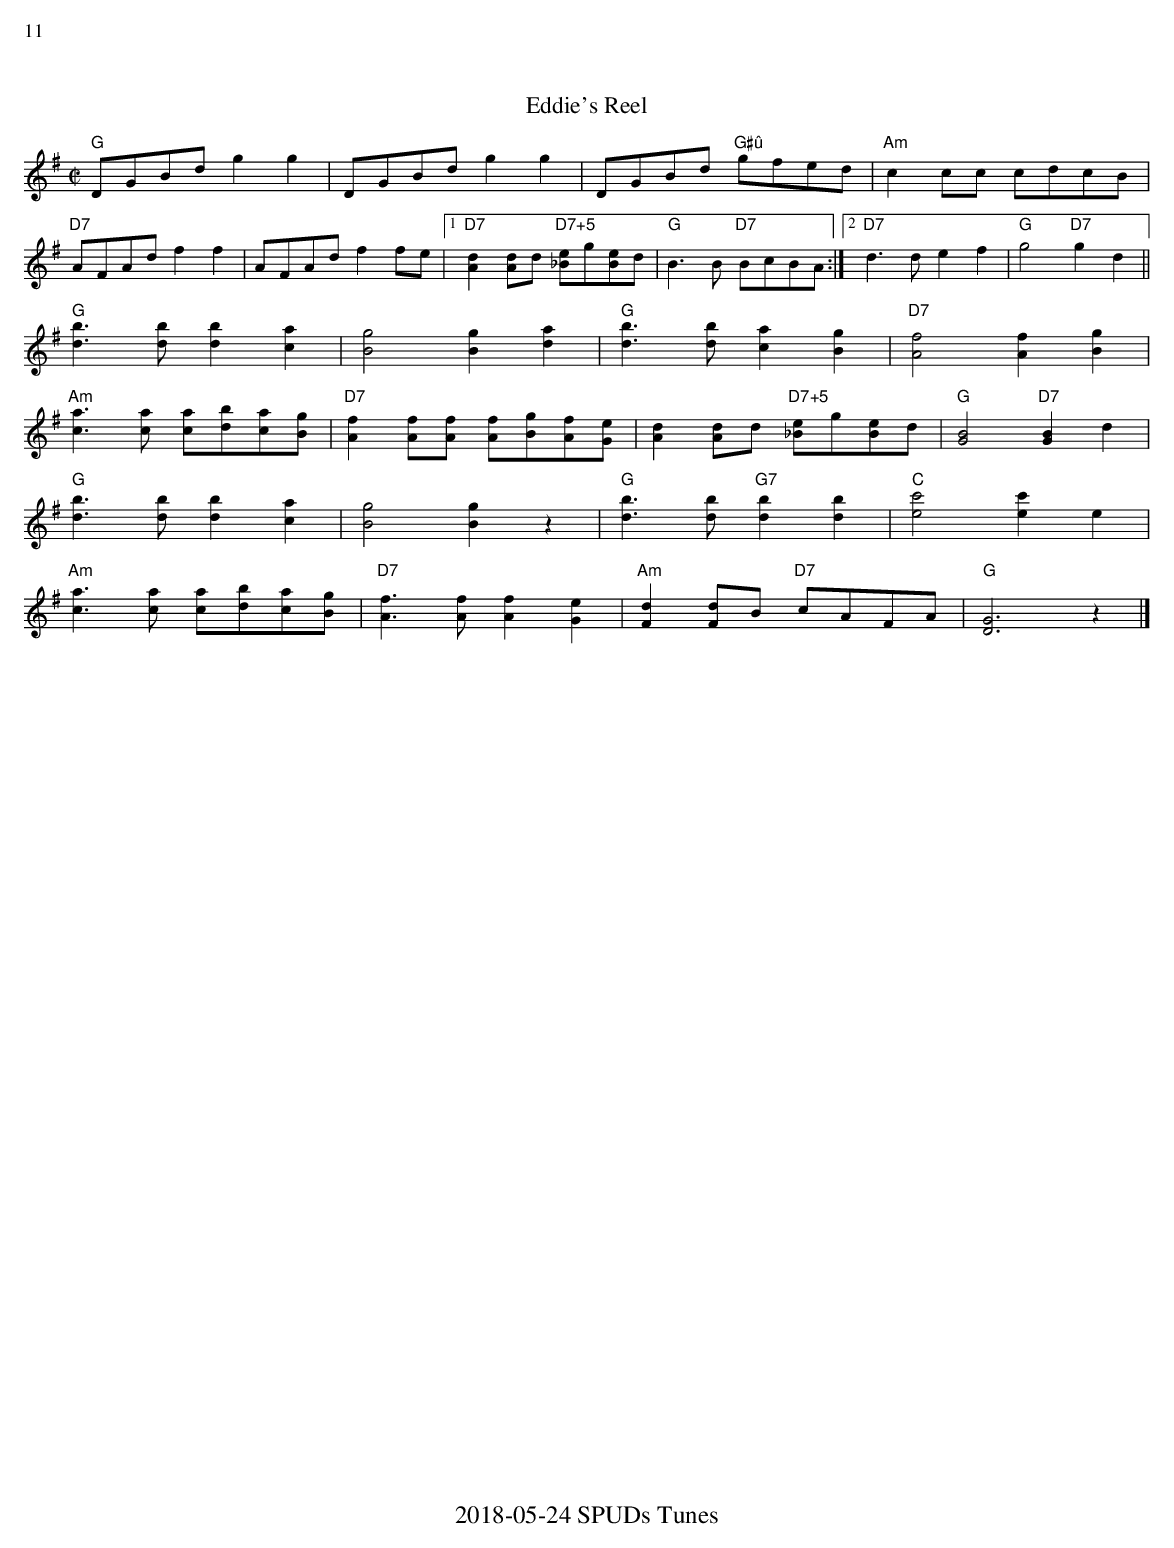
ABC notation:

X:1
%%text 11
T: Eddie's Reel
M: C|
L: 1/8
K: G
"G"DGBd g2g2 | DGBd g2g2 | DGBd "G#û"gfed | "Am"c2cc cdcB|
"D7"AFAd f2f2 | AFAd f2fe |1 "D7"[d2A2] [dA]d "D7+5"[e_B]g[eB]d | "G"B3B "D7"BcBA:|2"D7"d3de2f2|"G"g4"D7"g2d2||
"G"[b3d3][bd] [b2d2][a2c2] | [g4B4] [g2B2][a2d2] | "G"[b3d3][bd] [a2c2][g2B2]| "D7"[f4A4] [f2A2] [g2B2] |
 "Am"[a3c3][ac] [ac][bd][ac][gB] |"D7" [f2A2] [fA][fA] [fA][gB][fA][eG] | [d2A2] [dA]d "D7+5"[e_B]g[eB]d | "G"[G4B4] "D7"[G2B2]d2  |
"G"[b3d3][bd] [b2d2][a2c2] | [g4B4] [g2B2]z2 | "G"[b3d3][bd] "G7"[b2d2][b2d2] | "C"[c'4e4] [c'2e2]e2|
"Am"[a3c3][ac] [ac][bd][ac][gB]  | "D7"[f3A3] [fA] [f2A2][e2G2] | "Am"[d2F2][dF]B "D7"cAFA | "G"[G6D6] z2|]
